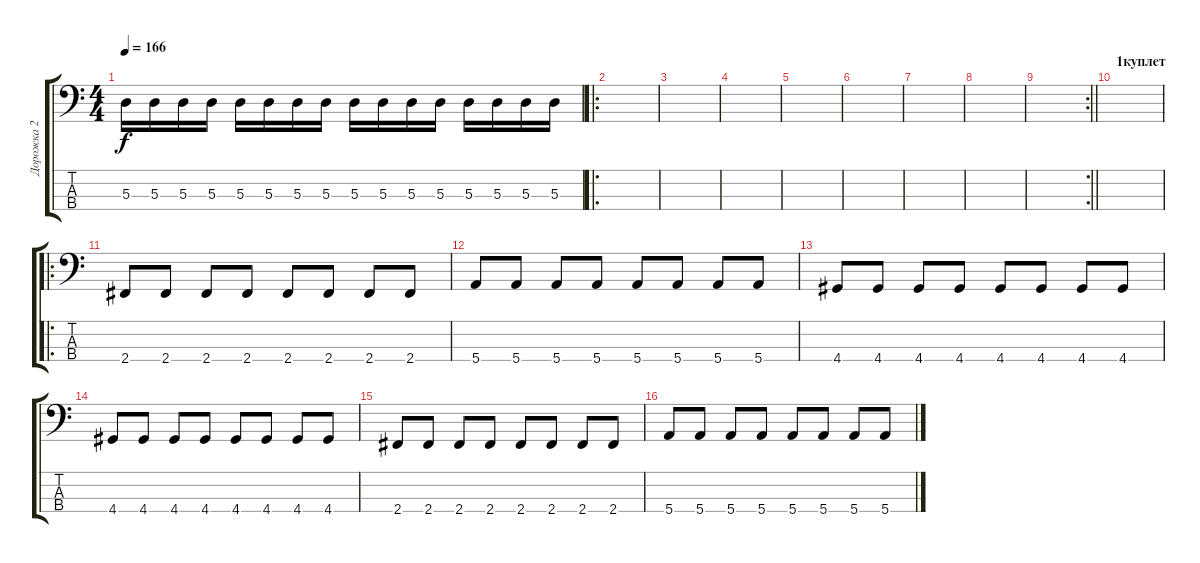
\track ("Дорожка 2" "Дорожка 2") {instrument electricbasspick}
\staff {score tabs}
\tuning (G2 D2 A1 E1) {hide}
\ts (4 4)
\tempo 166
\clef f4
\ks c
5.3.16{dy f} 5.3.16 5.3.16 5.3.16 5.3.16 5.3.16 5.3.16 5.3.16 5.3.16 5.3.16 5.3.16 5.3.16 5.3.16 5.3.16 5.3.16 5.3.16 |
\ro
|
|
|
|
|
|
|
\rc 2
\barLineRight lightlight
|
\section ("" "1куплет")
|
\ro
2.4.8 2.4.8 2.4.8 2.4.8 2.4.8 2.4.8 2.4.8 2.4.8 |
5.4.8 5.4.8 5.4.8 5.4.8 5.4.8 5.4.8 5.4.8 5.4.8 |
4.4.8 4.4.8 4.4.8 4.4.8 4.4.8 4.4.8 4.4.8 4.4.8 |
4.4.8 4.4.8 4.4.8 4.4.8 4.4.8 4.4.8 4.4.8 4.4.8 |
2.4.8 2.4.8 2.4.8 2.4.8 2.4.8 2.4.8 2.4.8 2.4.8 |
5.4.8 5.4.8 5.4.8 5.4.8 5.4.8 5.4.8 5.4.8 5.4.8
